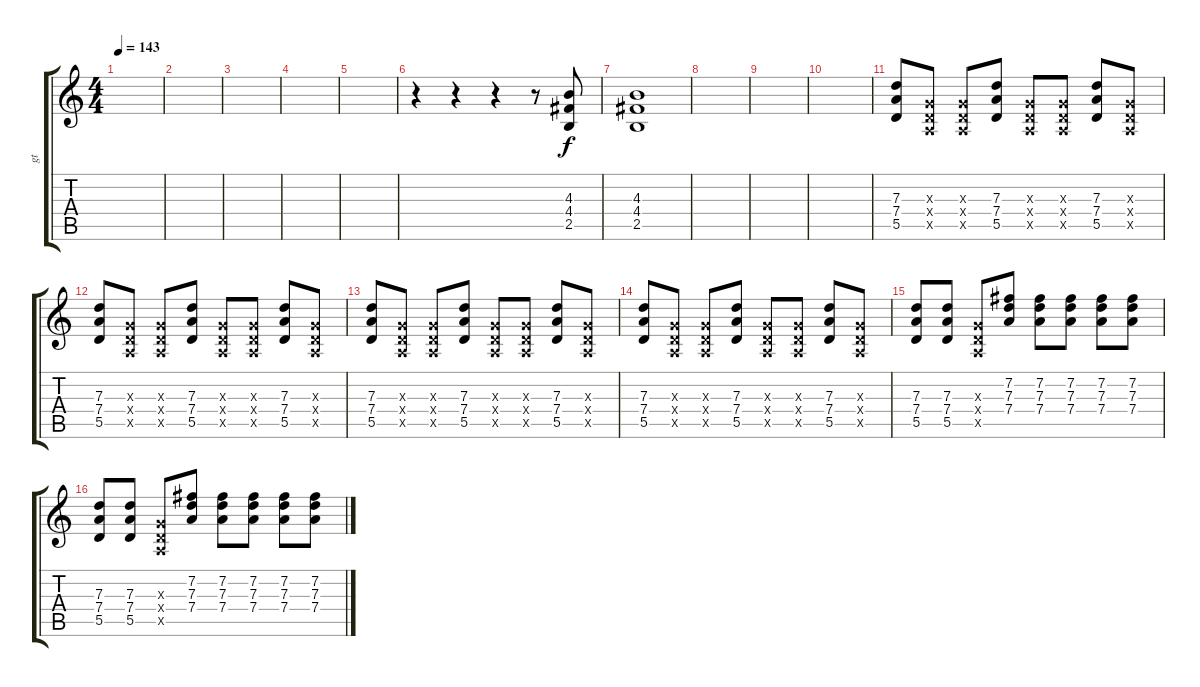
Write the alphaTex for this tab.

\track ("gt" "gt") {instrument distortionguitar}
\staff {score tabs}
\tuning (E4 B3 G3 D3 A2 E2) {hide}
\ts (4 4)
\tempo 143
\clef g2
\ks c
|
|
|
|
|
r.4 r.4 r.4 r.8 (4.3 4.4 2.5).8 |
(4.3 4.4 2.5).1 |
|
|
|
(7.3 7.4 5.5).8 (0.3{x} 0.4{x} 0.5{x}).8 (0.3{x} 0.4{x} 0.5{x}).8 (7.3 7.4 5.5).8 (0.3{x} 0.4{x} 0.5{x}).8 (0.3{x} 0.4{x} 0.5{x}).8 (7.3 7.4 5.5).8 (0.3{x} 0.4{x} 0.5{x}).8 |
(7.3 7.4 5.5).8 (0.3{x} 0.4{x} 0.5{x}).8 (0.3{x} 0.4{x} 0.5{x}).8 (7.3 7.4 5.5).8 (0.3{x} 0.4{x} 0.5{x}).8 (0.3{x} 0.4{x} 0.5{x}).8 (7.3 7.4 5.5).8 (0.3{x} 0.4{x} 0.5{x}).8 |
(7.3 7.4 5.5).8 (0.3{x} 0.4{x} 0.5{x}).8 (0.3{x} 0.4{x} 0.5{x}).8 (7.3 7.4 5.5).8 (0.3{x} 0.4{x} 0.5{x}).8 (0.3{x} 0.4{x} 0.5{x}).8 (7.3 7.4 5.5).8 (0.3{x} 0.4{x} 0.5{x}).8 |
(7.3 7.4 5.5).8 (0.3{x} 0.4{x} 0.5{x}).8 (0.3{x} 0.4{x} 0.5{x}).8 (7.3 7.4 5.5).8 (0.3{x} 0.4{x} 0.5{x}).8 (0.3{x} 0.4{x} 0.5{x}).8 (7.3 7.4 5.5).8 (0.3{x} 0.4{x} 0.5{x}).8 |
(7.3 7.4 5.5).8 (7.3 7.4 5.5).8 (0.3{x} 0.4{x} 0.5{x}).8 (7.2 7.3 7.4).8 (7.2 7.3 7.4).8 (7.2 7.3 7.4).8 (7.2 7.3 7.4).8 (7.2 7.3 7.4).8 |
(7.3 7.4 5.5).8 (7.3 7.4 5.5).8 (0.3{x} 0.4{x} 0.5{x}).8 (7.2 7.3 7.4).8 (7.2 7.3 7.4).8 (7.2 7.3 7.4).8 (7.2 7.3 7.4).8 (7.2 7.3 7.4).8
